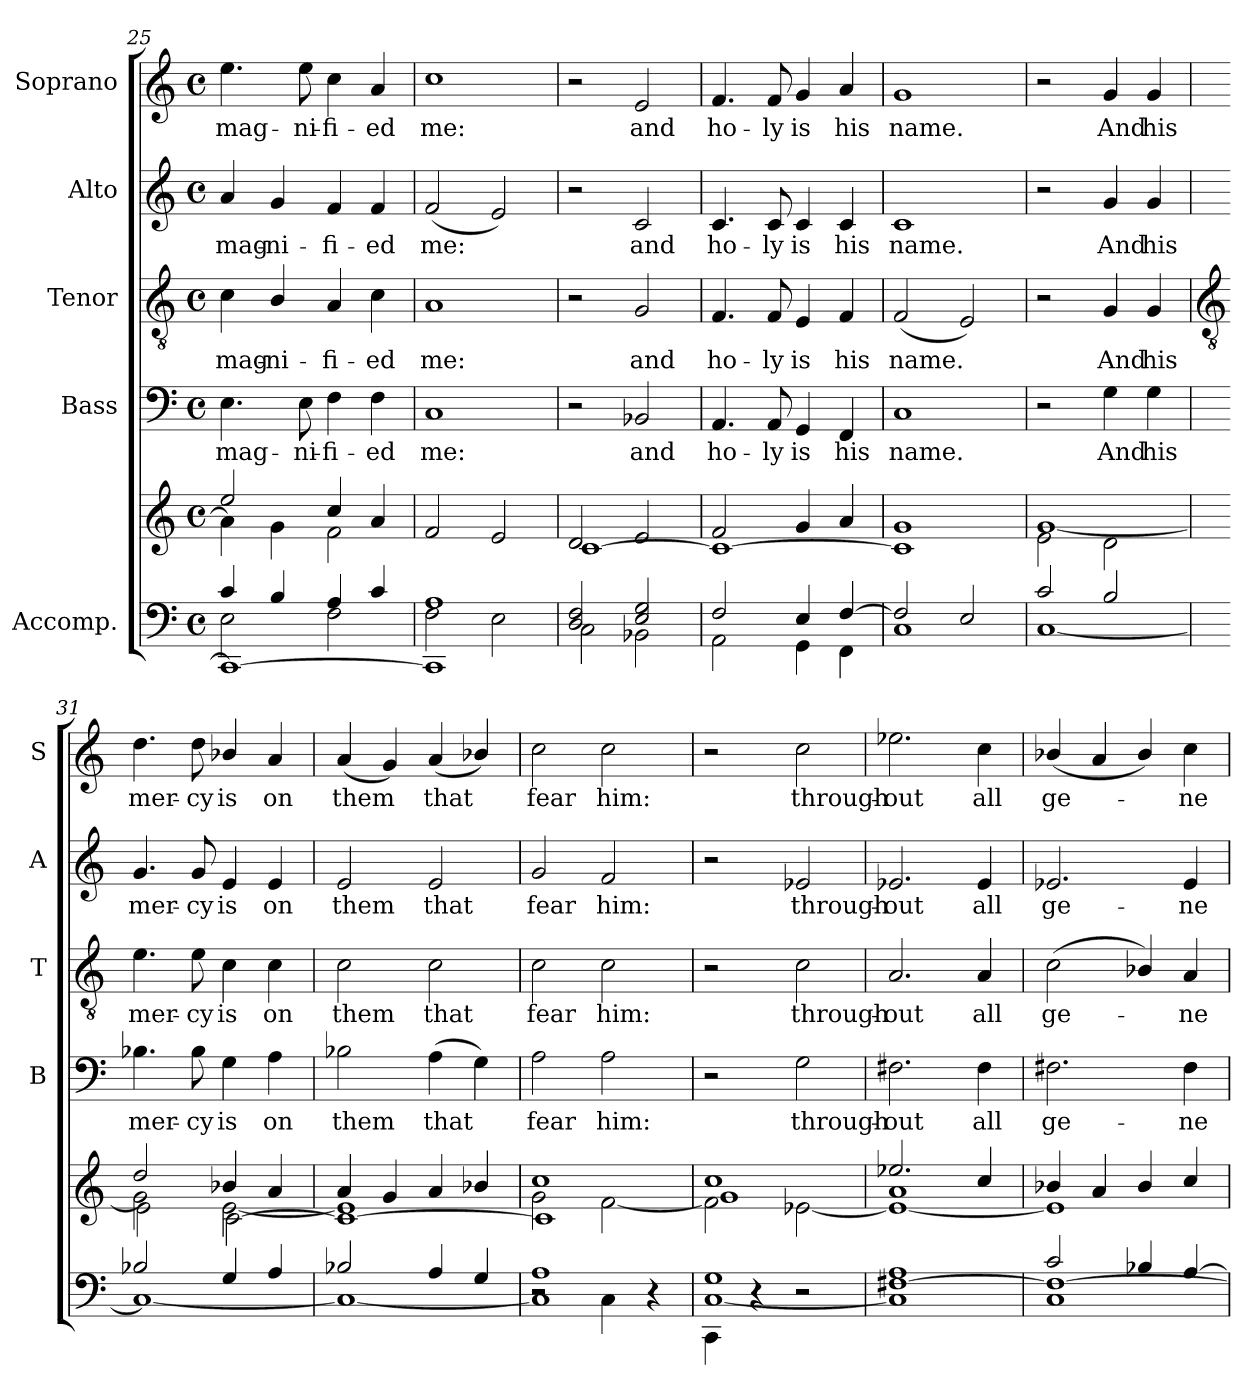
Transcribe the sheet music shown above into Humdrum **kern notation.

**kern	**kern	**kern	**text	**kern	**text	**kern	**text	**kern	**text
*part5	*part5	*part4	*part4	*part3	*part3	*part2	*part2	*part1	*part1
*staff6	*staff5	*staff4	*staff4	*staff3	*staff3	*staff2	*staff2	*staff1	*staff1
*I"Accomp.	*	*I"Bass	*	*I"Tenor	*	*I"Alto	*	*I"Soprano	*
*	*	*I'B	*	*I'T	*	*I'A	*	*I'S	*
*clefF4	*clefG2	*clefF4	*	*clefGv2	*	*clefG2	*	*clefG2	*
*k[]	*k[]	*k[]	*	*k[]	*	*k[]	*	*k[]	*
*C:	*C:	*C:	*	*C:	*	*C:	*	*C:	*
*M4/4	*M4/4	*M4/4	*	*M4/4	*	*M4/4	*	*M4/4	*
*met(c)	*met(c)	*met(c)	*	*met(c)	*	*met(c)	*	*met(c)	*
=25	=25	=25	=25	=25	=25	=25	=25	=25	=25
*^	*^	*	*	*	*	*	*	*	*
*	*^	*	*^	*	*	*	*	*	*	*	*
!	!	!	!	!	!	!	!LO:LY:b	!	!LO:LY:b	!	!LO:LY:b	!	!LO:LY:b
4c/	2E\	1CC\_	2ee/	1ryy	4a\]	4.E	mag-	4c	mag-	4a	mag-	4.ee	mag-
!	!	!	!	!	!	!	!	!	!LO:LY:b	!	!LO:LY:b	!	!
4B/	.	.	.	.	4g\	.	.	4B/	-ni-	4g	-ni-	.	.
!	!	!	!	!	!	!	!LO:LY:b	!	!	!	!	!	!LO:LY:b
.	.	.	.	.	.	8E	-ni-	.	.	.	.	8ee	-ni-
!	!	!	!	!	!	!	!LO:LY:b	!	!LO:LY:b	!	!LO:LY:b	!	!LO:LY:b
4A/	2F\	.	4cc/	.	2f\	4F	-fi-	4A	-fi-	4f	-fi-	4cc	-fi-
!	!	!	!	!	!	!	!LO:LY:b	!	!LO:LY:b	!	!LO:LY:b	!	!LO:LY:b
4c/	.	.	4a/	.	.	4F	-ed	4c	-ed	4f	-ed	4a	-ed
=26	=26	=26	=26	=26	=26	=26	=26	=26	=26	=26	=26	=26	=26
!	!	!	!	!	!	!	!LO:LY:b	!	!LO:LY:b	!	!LO:LY:b	!	!LO:LY:b
1A/	2F\	1CC\]	2f/	1ryy	1ryy	1C	me:	1A	me:	(<2f	me:	1cc	me:
.	2E\	.	2e/	.	.	.	.	.	.	2e)	.	.	.
=27	=27	=27	=27	=27	=27	=27	=27	=27	=27	=27	=27	=27	=27
2D/ 2F/	2C\	1ryy	2d/	1ryy	[1c\	2r	.	2r	.	2r	.	2r	.
!	!	!	!	!	!	!	!LO:LY:b	!	!LO:LY:b	!	!LO:LY:b	!	!LO:LY:b
2E/ 2G/	2BB-X\	.	2e/	.	.	2BB-X	and	2G	and	2c	and	2e	and
=28	=28	=28	=28	=28	=28	=28	=28	=28	=28	=28	=28	=28	=28
!	!	!	!	!	!	!	!LO:LY:b	!	!LO:LY:b	!	!LO:LY:b	!	!LO:LY:b
2F/	2AA\	1ryy	2f/	1ryy	1c\_	4.AA	ho-	4.F	ho-	4.c	ho-	4.f	ho-
!	!	!	!	!	!	!	!LO:LY:b	!	!LO:LY:b	!	!LO:LY:b	!	!LO:LY:b
.	.	.	.	.	.	8AA	-ly	8F	-ly	8c	-ly	8f	-ly
!	!	!	!	!	!	!	!LO:LY:b	!	!LO:LY:b	!	!LO:LY:b	!	!LO:LY:b
4E/	4GG\	.	4g/	.	.	4GG	is	4E	is	4c	is	4g	is
!	!	!	!	!	!	!	!LO:LY:b	!	!LO:LY:b	!	!LO:LY:b	!	!LO:LY:b
[4F/	4FF\	.	4a/	.	.	4FF	his	4F	his	4c	his	4a	his
=29	=29	=29	=29	=29	=29	=29	=29	=29	=29	=29	=29	=29	=29
!	!	!	!	!	!	!	!LO:LY:b	!	!LO:LY:b	!	!LO:LY:b	!	!LO:LY:b
2F/]	1C\	1ryy	1g/	1ryy	1c\]	1C	name.	(<2F	name.	1c	name.	1g	name.
2E/	.	.	.	.	.	.	.	2E)	.	.	.	.	.
=30	=30	=30	=30	=30	=30	=30	=30	=30	=30	=30	=30	=30	=30
2c/	[1C\	1ryy	1ryy	[1g\	2e\	2r	.	2r	.	2r	.	2r	.
!	!	!	!	!	!	!	!LO:LY:b	!	!LO:LY:b	!	!LO:LY:b	!	!LO:LY:b
2B/	.	.	.	.	2d\	4G	And	4G	And	4g	And	4g	And
!	!	!	!	!	!	!	!LO:LY:b	!	!LO:LY:b	!	!LO:LY:b	!	!LO:LY:b
.	.	.	.	.	.	4G	his	4G	his	4g	his	4g	his
!!LO:LB:g=z
=31	=31	=31	=31	=31	=31	=31	=31	=31	=31	=31	=31	=31	=31
*	*	*	*	*	*	*	*	*clefGv2	*	*	*	*	*
!	!	!	!	!	!	!	!LO:LY:b	!	!LO:LY:b	!	!LO:LY:b	!	!LO:LY:b
2B-X/	1C\_	1ryy	2dd/	2g\]	2e\	4.B-X	mer-	4.e	mer-	4.g	mer-	4.dd	mer-
!	!	!	!	!	!	!	!LO:LY:b	!	!LO:LY:b	!	!LO:LY:b	!	!LO:LY:b
.	.	.	.	.	.	8B-	-cy	8e	-cy	8g	-cy	8dd	-cy
!	!	!	!	!	!	!	!LO:LY:b	!	!LO:LY:b	!	!LO:LY:b	!	!LO:LY:b
4G/	.	.	4b-X/	[2e\	[2c\	4G	is	4c	is	4e	is	4b-X/	is
!	!	!	!	!	!	!	!LO:LY:b	!	!LO:LY:b	!	!LO:LY:b	!	!LO:LY:b
4A/	.	.	4a/	.	.	4A	on	4c	on	4e	on	4a	on
=32	=32	=32	=32	=32	=32	=32	=32	=32	=32	=32	=32	=32	=32
!	!	!	!	!	!	!	!LO:LY:b	!	!LO:LY:b	!	!LO:LY:b	!	!LO:LY:b
2B-X/	1C\_	1ryy	4a/	1e\]	1c\_	2B-X	them	2c	them	2e	them	(<4a	them
.	.	.	4g/	.	.	.	.	.	.	.	.	4g)	.
!	!	!	!	!	!	!	!LO:LY:b	!	!LO:LY:b	!	!LO:LY:b	!	!LO:LY:b
4A/	.	.	4a/	.	.	(>4A	that	2c	that	2e	that	(<4a	that
4G/	.	.	4b-X/	.	.	4G)	.	.	.	.	.	4b-X/)	.
=33	=33	=33	=33	=33	=33	=33	=33	=33	=33	=33	=33	=33	=33
!	!	!	!	!	!	!	!LO:LY:b	!	!LO:LY:b	!	!LO:LY:b	!	!LO:LY:b
1A/	1C\]	2r	1cc/	2g\	1c\]	2A	fear	2c	fear	2g	fear	2cc	fear
!	!	!	!	!	!	!	!LO:LY:b	!	!LO:LY:b	!	!LO:LY:b	!	!LO:LY:b
.	.	4C\	.	[2f\	.	2A	him:	2c	him:	2f	him:	2cc	him:
.	.	4r	.	.	.	.	.	.	.	.	.	.	.
=34	=34	=34	=34	=34	=34	=34	=34	=34	=34	=34	=34	=34	=34
1G/	[1C\	4CC\	1cc/	2f\]	1g\	2r	.	2r	.	2r	.	2r	.
.	.	4r	.	.	.	.	.	.	.	.	.	.	.
!	!	!	!	!	!	!	!LO:LY:b	!	!LO:LY:b	!	!LO:LY:b	!	!LO:LY:b
.	.	2r	.	[2e-X\	.	2G	through-	2c	through-	2e-X	through-	2cc	through-
=35	=35	=35	=35	=35	=35	=35	=35	=35	=35	=35	=35	=35	=35
!	!	!	!	!	!	!	!LO:LY:b	!	!LO:LY:b	!	!LO:LY:b	!	!LO:LY:b
1A/	1C\]	[1F#X\	2.ee-X/	1e-\_	1a\	2.F#X	-out	2.A	-out	2.e-X	-out	2.ee-X	-out
!	!	!	!	!	!	!	!LO:LY:b	!	!LO:LY:b	!	!LO:LY:b	!	!LO:LY:b
.	.	.	4cc/	.	.	4F#	all	4A	all	4e-	all	4cc	all
=36	=36	=36	=36	=36	=36	=36	=36	=36	=36	=36	=36	=36	=36
!	!	!	!	!	!	!	!LO:LY:b	!	!LO:LY:b	!	!LO:LY:b	!	!LO:LY:b
2c/	1C\	1F#\_	4b-X/	1e-\]	1ryy	2.F#X	ge-	(<2c	ge-	2.e-X	ge-	(<4b-X/	ge-
.	.	.	4a/	.	.	.	.	.	.	.	.	4a	.
4B-X/	.	.	4b-/	.	.	.	.	4B-X/)	.	.	.	4b-/)	.
!	!	!	!	!	!	!	!LO:LY:b	!	!LO:LY:b	!	!LO:LY:b	!	!LO:LY:b
[4A/	.	.	4cc/	.	.	4F#	-ne-	4A	ne-	4e-	-ne-	4cc	ne-
*v	*v	*v	*	*	*	*	*	*	*	*	*	*	*
*	*v	*v	*v	*	*	*	*	*	*	*	*
=	=	=	=	=	=	=	=	=	=
*-	*-	*-	*-	*-	*-	*-	*-	*-	*-
